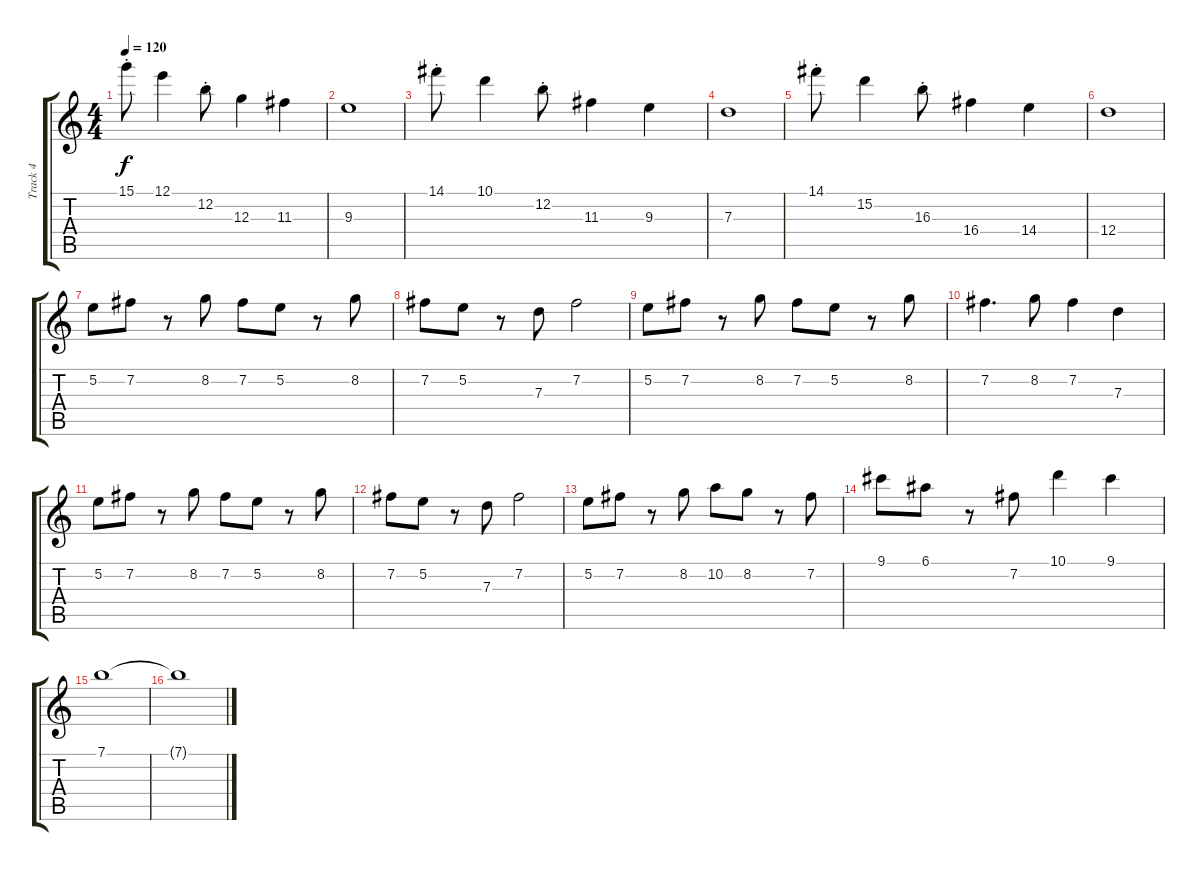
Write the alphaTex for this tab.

\track ("Track 4" "Track 4") {instrument overdrivenguitar}
\staff {score tabs}
\tuning (E4 B3 G3 D3 A2 E2) {hide}
\ts (4 4)
\tempo 120
\clef g2
\ks c
15.1{st}.8{dy f} 12.1.4 12.2{st}.8 12.3.4 11.3.4 |
9.3.1 |
14.1{st}.8 10.1.4 12.2{st}.8 11.3.4 9.3.4 |
7.3.1 |
14.1{st}.8 15.2.4 16.3{st}.8 16.4.4 14.4.4 |
12.4.1 |
5.2.8 7.2.8 r.8 8.2.8 7.2.8 5.2.8 r.8 8.2.8 |
7.2.8 5.2.8 r.8 7.3.8 7.2.2 |
5.2.8 7.2.8 r.8 8.2.8 7.2.8 5.2.8 r.8 8.2.8 |
7.2.4{d} 8.2.8 7.2.4 7.3.4 |
5.2.8 7.2.8 r.8 8.2.8 7.2.8 5.2.8 r.8 8.2.8 |
7.2.8 5.2.8 r.8 7.3.8 7.2.2 |
5.2.8 7.2.8 r.8 8.2.8 10.2.8 8.2.8 r.8 7.2.8 |
9.1.8 6.1.8 r.8 7.2.8 10.1.4 9.1.4 |
7.1.1 |
7.1{t}.1
